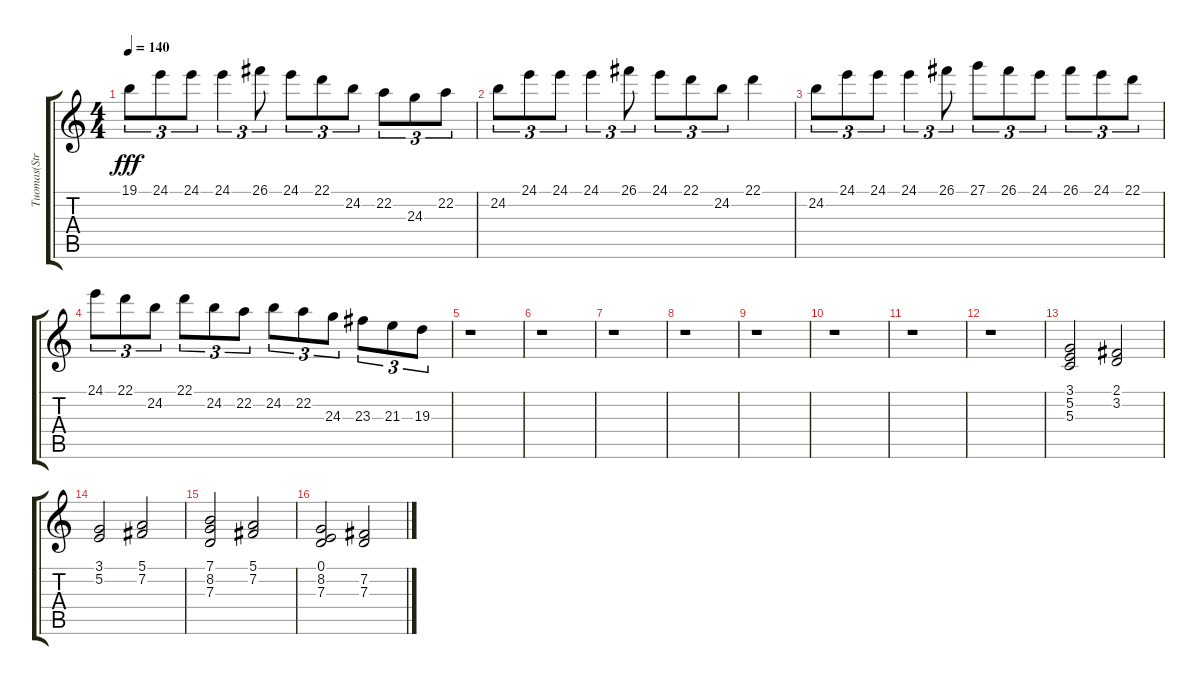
\track ("Tuomas(Strings)" "Tuomas(Str") {instrument stringensemble1}
\staff {score tabs}
\tuning (E4 B3 G3 D3 A2 E2) {hide}
\ts (4 4)
\tempo 140
\clef g2
\ks c
19.1.8{tu (3 2) dy fff} 24.1.8{tu (3 2)} 24.1.8{tu (3 2)} 24.1.4{tu (3 2)} 26.1.8{tu (3 2)} 24.1.8{tu (3 2)} 22.1.8{tu (3 2)} 24.2.8{tu (3 2)} 22.2.8{tu (3 2)} 24.3.8{tu (3 2)} 22.2.8{tu (3 2)} |
24.2.8{tu (3 2)} 24.1.8{tu (3 2)} 24.1.8{tu (3 2)} 24.1.4{tu (3 2)} 26.1.8{tu (3 2)} 24.1.8{tu (3 2)} 22.1.8{tu (3 2)} 24.2.8{tu (3 2)} 22.1.4 |
24.2.8{tu (3 2)} 24.1.8{tu (3 2)} 24.1.8{tu (3 2)} 24.1.4{tu (3 2)} 26.1.8{tu (3 2)} 27.1.8{tu (3 2)} 26.1.8{tu (3 2)} 24.1.8{tu (3 2)} 26.1.8{tu (3 2)} 24.1.8{tu (3 2)} 22.1.8{tu (3 2)} |
24.1.8{tu (3 2)} 22.1.8{tu (3 2)} 24.2.8{tu (3 2)} 22.1.8{tu (3 2)} 24.2.8{tu (3 2)} 22.2.8{tu (3 2)} 24.2.8{tu (3 2)} 22.2.8{tu (3 2)} 24.3.8{tu (3 2)} 23.3.8{tu (3 2)} 21.3.8{tu (3 2)} 19.3.8{tu (3 2)} |
r.1 |
r.1 |
r.1 |
r.1 |
r.1 |
r.1 |
r.1 |
r.1 |
(3.1 5.2 5.3).2{instrument choiraahs} (2.1 3.2).2 |
(3.1 5.2).2 (5.1 7.2).2 |
(7.1 8.2 7.3).2 (5.1 7.2).2 |
(0.1 8.2 7.3).2 (7.2 7.3).2
